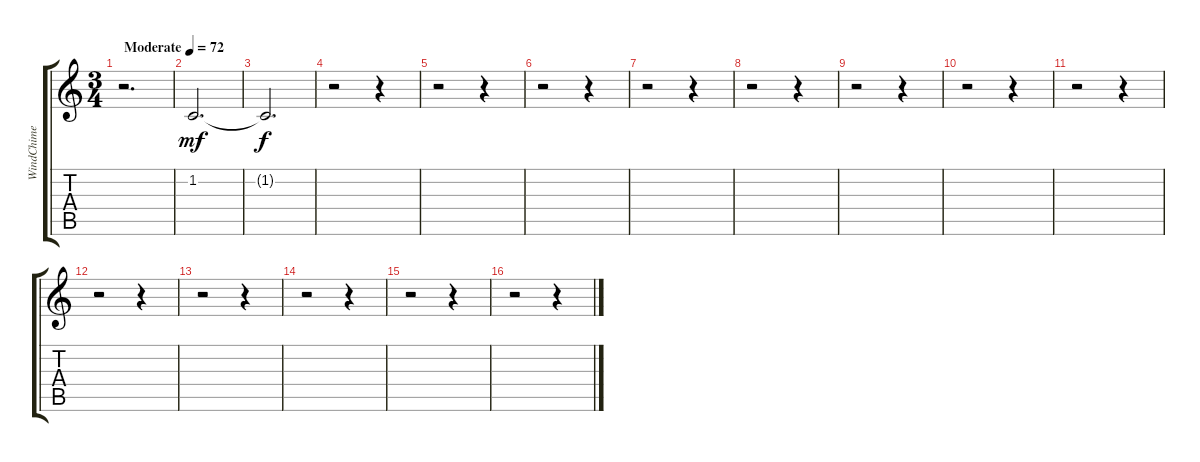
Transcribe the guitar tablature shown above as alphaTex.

\track ("WindChime" "WindChime") {instrument telephonering}
\staff {score tabs}
\tuning (E4 B3 G3 D3 A2 E2) {hide}
\ts (3 4)
\tempo (72 "Moderate")
\clef g2
\ks c
r.2{d dy mf instrument telephonering} |
1.2.2{d} |
1.2{t}.2{d dy f} |
r.2 r.4 |
r.2 r.4 |
r.2 r.4 |
r.2 r.4 |
r.2 r.4 |
r.2 r.4 |
r.2 r.4 |
r.2 r.4 |
r.2 r.4 |
r.2 r.4 |
r.2 r.4 |
r.2 r.4 |
r.2 r.4
